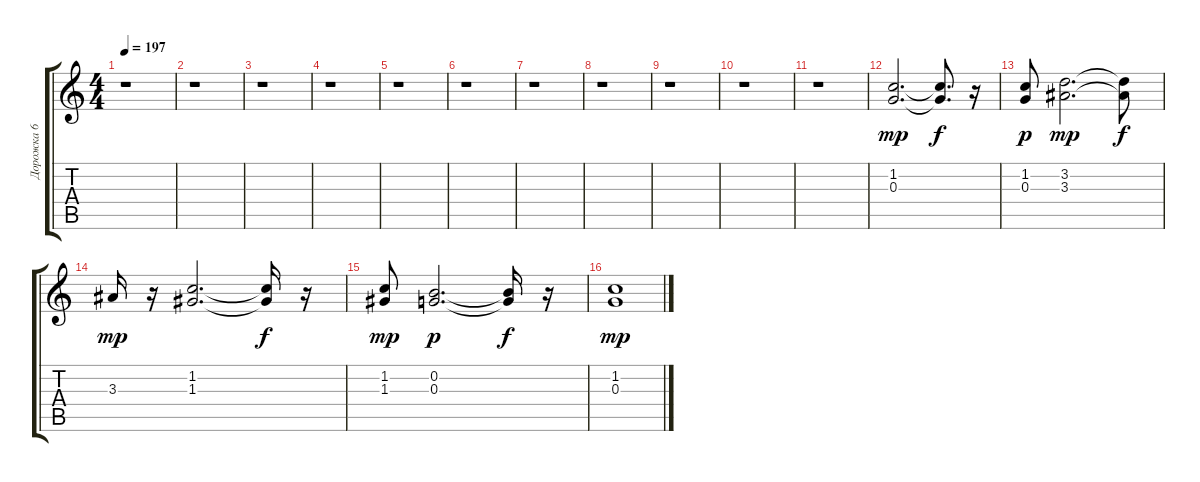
\track ("Дорожка 6" "Дорожка 6") {instrument overdrivenguitar}
\staff {score tabs}
\tuning (E4 B3 G3 D3 A2 E2) {hide}
\ts (4 4)
\tempo 197
\clef g2
\ks c
r.1{dy f} |
r.1 |
r.1 |
r.1 |
r.1 |
r.1 |
r.1 |
r.1 |
r.1 |
r.1 |
r.1 |
(1.2 0.3).2{d dy mp} (1.2{t} 0.3{t}).8{d dy f} r.16 |
(1.2 0.3).8{dy p} (3.2 3.3).2{d dy mp} (3.2{t} 3.3{t}).8{dy f} |
3.3.16{dy mp} r.16 (1.2 1.3).2{d} (1.2{t} 1.3{t}).16{dy f} r.16 |
(1.2 1.3).8{dy mp} (0.2 0.3).2{d dy p} (0.2{t} 0.3{t}).16{dy f} r.16 |
(1.2 0.3).1{dy mp}
